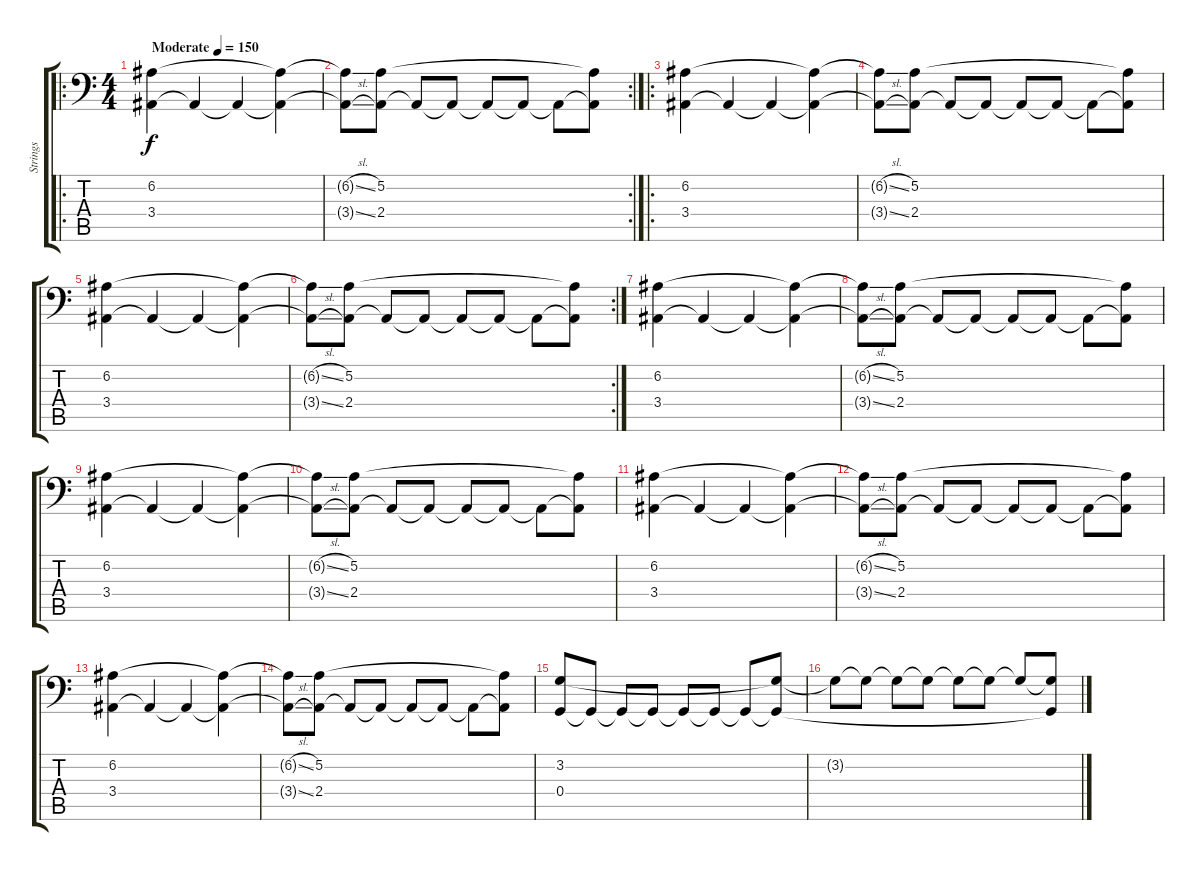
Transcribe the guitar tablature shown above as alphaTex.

\track ("Strings" "Strings") {instrument stringensemble1}
\staff {score tabs}
\tuning (A3 E3 C3 G2 D2 A1) {hide}
\ro
\ts (4 4)
\tempo (150 "Moderate")
\clef f4
\ks c
(6.2 3.4).4{dy f volume 7 instrument stringensemble1} 3.4{t}.4 3.4{t}.4 (6.2{t} 3.4{t}).4 |
\rc 2
(6.2{sl t} 3.4{sl t}).8 (5.2 2.4).8 2.4{t}.8 2.4{t}.8 2.4{t}.8 2.4{t}.8 2.4{t}.8 (5.2{t} 2.4{t}).8 |
\ro
(6.2 3.4).4 3.4{t}.4 3.4{t}.4 (6.2{t} 3.4{t}).4 |
(6.2{sl t} 3.4{sl t}).8 (5.2 2.4).8 2.4{t}.8 2.4{t}.8 2.4{t}.8 2.4{t}.8 2.4{t}.8 (5.2{t} 2.4{t}).8 |
(6.2 3.4).4 3.4{t}.4 3.4{t}.4 (6.2{t} 3.4{t}).4 |
\rc 2
(6.2{sl t} 3.4{sl t}).8 (5.2 2.4).8 2.4{t}.8 2.4{t}.8 2.4{t}.8 2.4{t}.8 2.4{t}.8 (5.2{t} 2.4{t}).8 |
(6.2 3.4).4 3.4{t}.4 3.4{t}.4 (6.2{t} 3.4{t}).4 |
(6.2{sl t} 3.4{sl t}).8 (5.2 2.4).8 2.4{t}.8 2.4{t}.8 2.4{t}.8 2.4{t}.8 2.4{t}.8 (5.2{t} 2.4{t}).8 |
(6.2 3.4).4 3.4{t}.4 3.4{t}.4 (6.2{t} 3.4{t}).4 |
(6.2{sl t} 3.4{sl t}).8 (5.2 2.4).8 2.4{t}.8 2.4{t}.8 2.4{t}.8 2.4{t}.8 2.4{t}.8 (5.2{t} 2.4{t}).8 |
(6.2 3.4).4 3.4{t}.4 3.4{t}.4 (6.2{t} 3.4{t}).4 |
(6.2{sl t} 3.4{sl t}).8 (5.2 2.4).8 2.4{t}.8 2.4{t}.8 2.4{t}.8 2.4{t}.8 2.4{t}.8 (5.2{t} 2.4{t}).8 |
(6.2 3.4).4 3.4{t}.4 3.4{t}.4 (6.2{t} 3.4{t}).4 |
(6.2{sl t} 3.4{sl t}).8 (5.2 2.4).8 2.4{t}.8 2.4{t}.8 2.4{t}.8 2.4{t}.8 2.4{t}.8 (5.2{t} 2.4{t}).8 |
(3.2 0.4).8{volume 11} 0.4{t}.8 0.4{t}.8 0.4{t}.8 0.4{t}.8 0.4{t}.8 0.4{t}.8 (3.2{t} 0.4{t}).8 |
3.2{t}.8 3.2{t}.8 3.2{t}.8 3.2{t}.8 3.2{t}.8 3.2{t}.8 3.2{t}.8 (3.2{t} 0.4{t}).8
